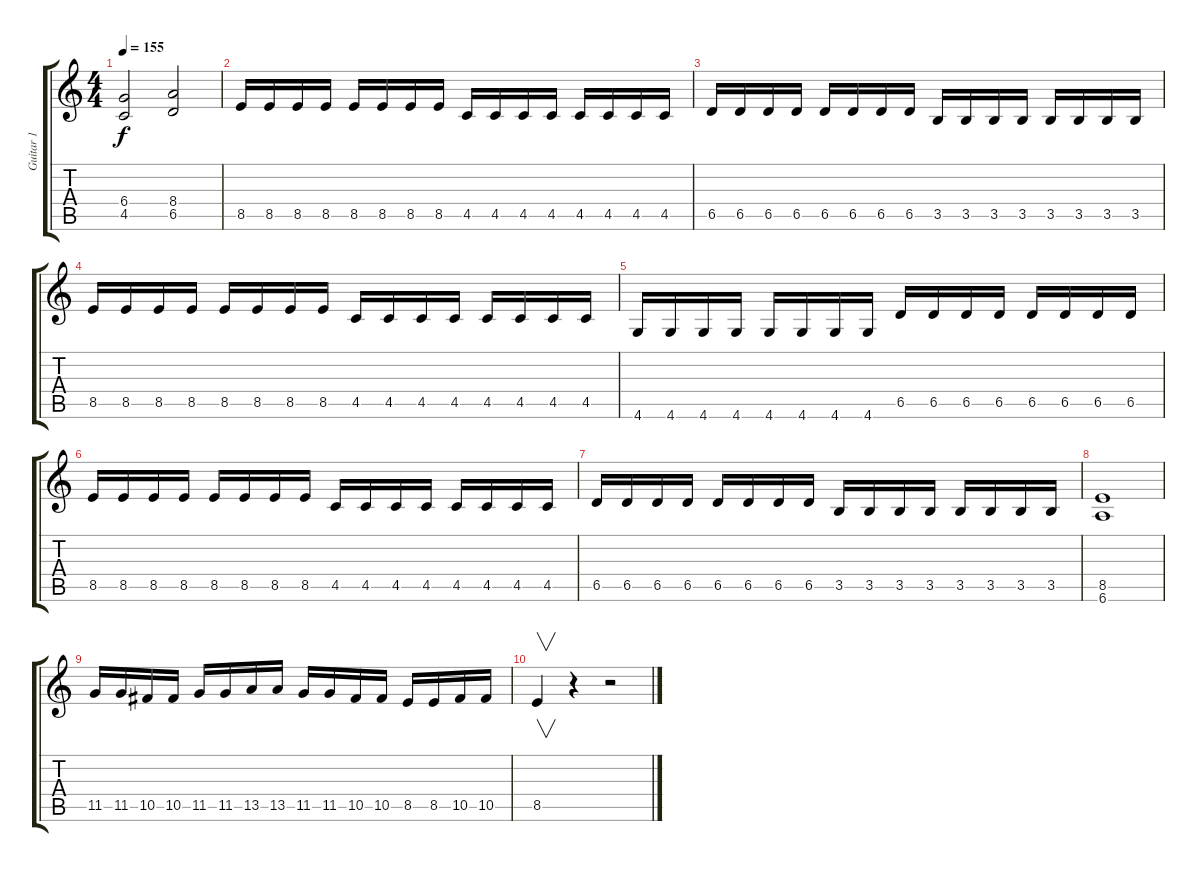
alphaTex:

\track ("Guitar 1" "Guitar 1") {instrument distortionguitar}
\staff {score tabs}
\tuning (Eb4 Bb3 Gb3 Db3 Ab2 Eb2) {hide}
\ts (4 4)
\tempo 155
\clef g2
\ks c
(6.4 4.5).2{dy f} (8.4 6.5).2 |
8.5.16 8.5.16 8.5.16 8.5.16 8.5.16 8.5.16 8.5.16 8.5.16 4.5.16 4.5.16 4.5.16 4.5.16 4.5.16 4.5.16 4.5.16 4.5.16 |
6.5.16 6.5.16 6.5.16 6.5.16 6.5.16 6.5.16 6.5.16 6.5.16 3.5.16 3.5.16 3.5.16 3.5.16 3.5.16 3.5.16 3.5.16 3.5.16 |
8.5.16 8.5.16 8.5.16 8.5.16 8.5.16 8.5.16 8.5.16 8.5.16 4.5.16 4.5.16 4.5.16 4.5.16 4.5.16 4.5.16 4.5.16 4.5.16 |
4.6.16 4.6.16 4.6.16 4.6.16 4.6.16 4.6.16 4.6.16 4.6.16 6.5.16 6.5.16 6.5.16 6.5.16 6.5.16 6.5.16 6.5.16 6.5.16 |
8.5.16 8.5.16 8.5.16 8.5.16 8.5.16 8.5.16 8.5.16 8.5.16 4.5.16 4.5.16 4.5.16 4.5.16 4.5.16 4.5.16 4.5.16 4.5.16 |
6.5.16 6.5.16 6.5.16 6.5.16 6.5.16 6.5.16 6.5.16 6.5.16 3.5.16 3.5.16 3.5.16 3.5.16 3.5.16 3.5.16 3.5.16 3.5.16 |
(8.5 6.6).1 |
11.5.16 11.5.16 10.5.16 10.5.16 11.5.16 11.5.16 13.5.16 13.5.16 11.5.16 11.5.16 10.5.16 10.5.16 8.5.16 8.5.16 10.5.16 10.5.16 |
8.5.4{v} r.4 r.2
